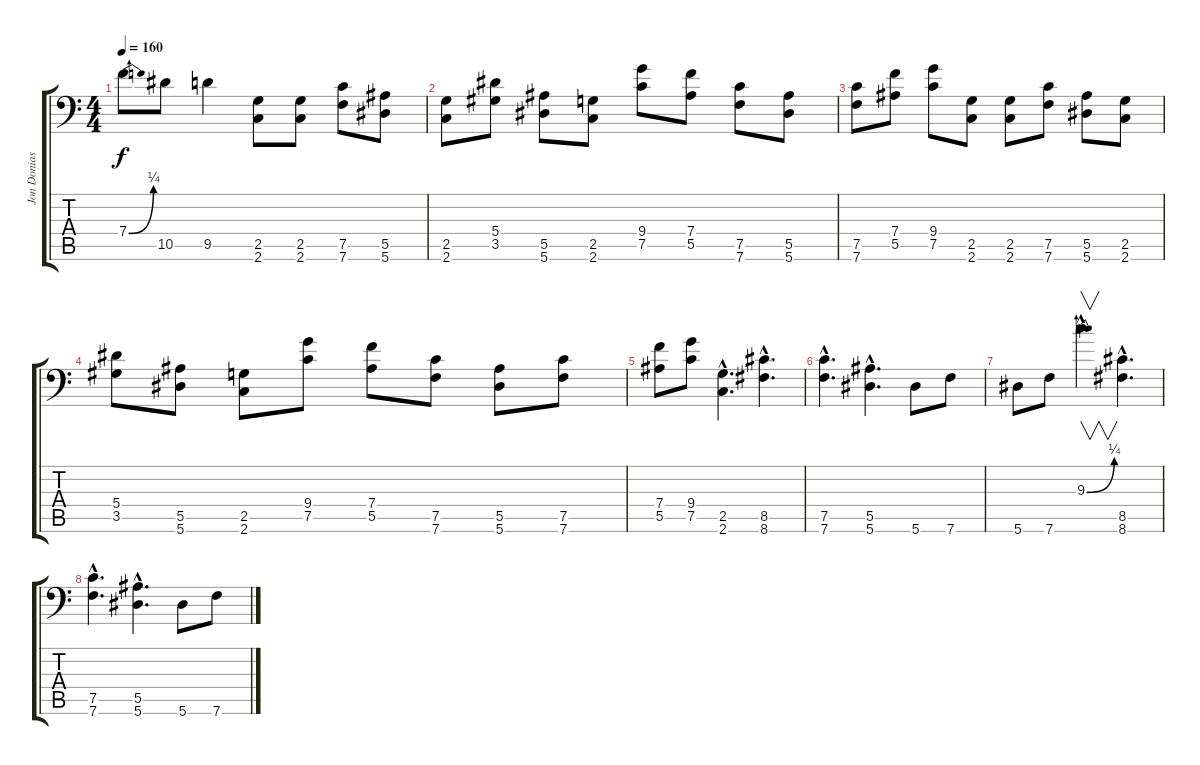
\track ("Jon Donias" "Jon Donias") {instrument distortionguitar}
\staff {score tabs}
\tuning (C4 G3 Eb3 Bb2 F2 Bb1) {hide}
\ts (4 4)
\tempo 160
\clef f4
\ks c
7.4{be (bend 0 0 60 1)}.8{dy f} 10.5.8 9.5.4 (2.5 2.6).8 (2.5 2.6).8 (7.5 7.6).8 (5.5 5.6).8 |
(2.5 2.6).8 (5.4 3.5).8 (5.5 5.6).8 (2.5 2.6).8 (9.4 7.5).8 (7.4 5.5).8 (7.5 7.6).8 (5.5 5.6).8 |
(7.5 7.6).8 (7.4 5.5).8 (9.4 7.5).8 (2.5 2.6).8 (2.5 2.6).8 (7.5 7.6).8 (5.5 5.6).8 (2.5 2.6).8 |
(5.4 3.5).8 (5.5 5.6).8 (2.5 2.6).8 (9.4 7.5).8 (7.4 5.5).8 (7.5 7.6).8 (5.5 5.6).8 (7.5 7.6).8 |
(7.4 5.5).8 (9.4 7.5).8 (2.5{hac} 2.6{hac}).4{d} (8.5{hac} 8.6{hac}).4{d} |
(7.5{hac} 7.6{hac}).4{d} (5.5{hac} 5.6{hac}).4{d} 5.6.8 7.6.8 |
5.6.8 7.6.8 9.3{be (bend 0 0 60 1) hac}.4{v d} (8.5{hac} 8.6{hac}).4{d} |
(7.5{hac} 7.6{hac}).4{d} (5.5{hac} 5.6{hac}).4{d} 5.6.8 7.6.8
